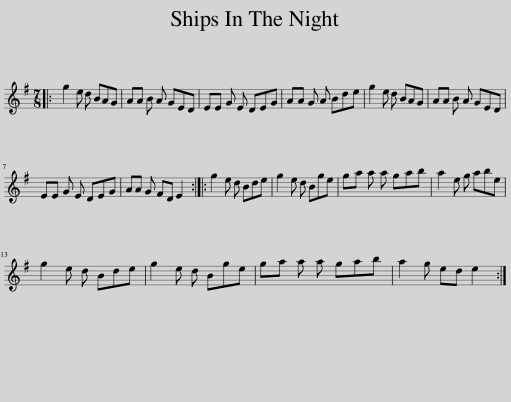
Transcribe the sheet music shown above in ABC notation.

X:1
L:1/8
M:7/8
I:linebreak $
K:Emin
V:1 treble
V:1
|: g2 e d BAG | AA B A GED | EE G E DEG | AA G A Bde | g2 e d BAG | %5
 AA B A GED |$ EE G E DEG | AA G FD E2 :: g2 e d Bde | g2 e d Bge | %10
 ga a a gab | a2 e g abe |$ g2 e d Bde | g2 e d Bge | ga a a gab | %15
 a2 g ed e2 :| %16
